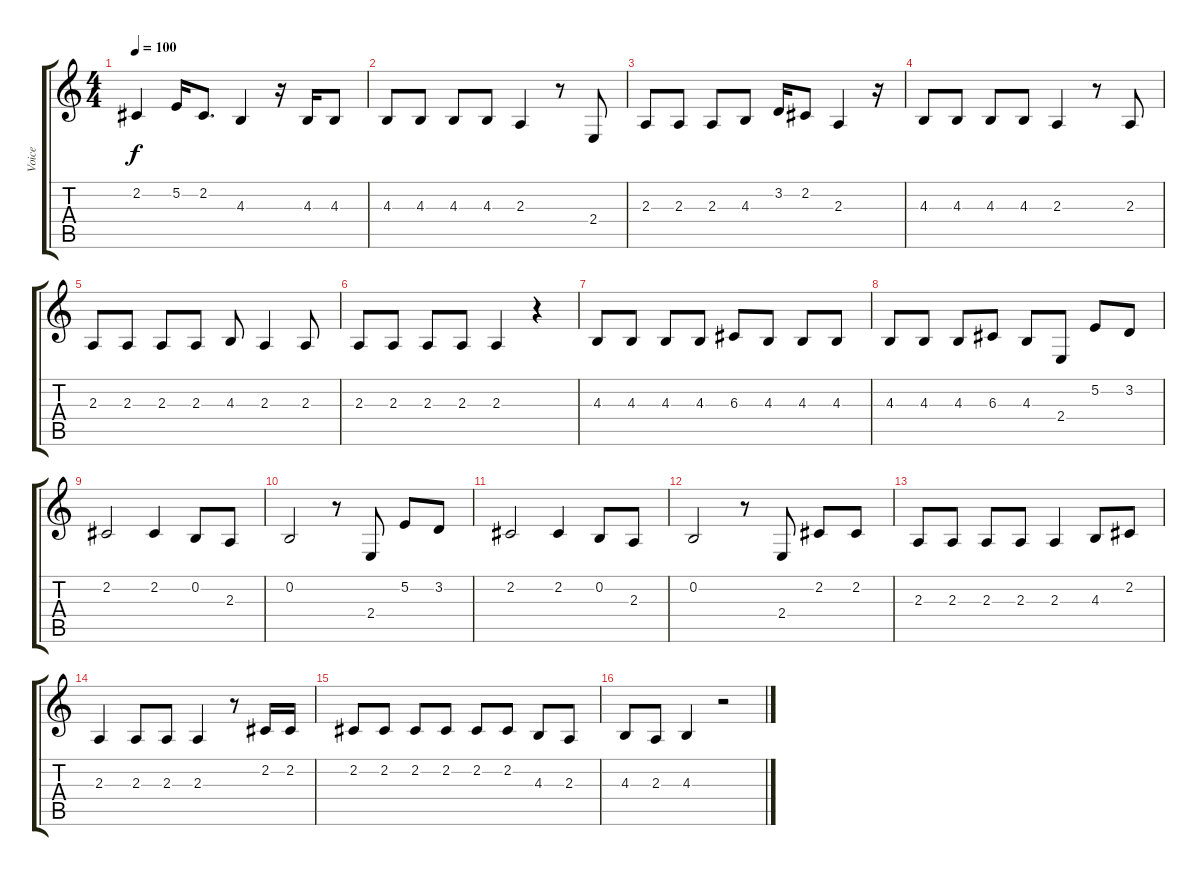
\track ("Voice" "Voice") {instrument lead6voice}
\staff {score tabs}
\tuning (E4 B3 G3 D3 A2 E2) {hide}
\ts (4 4)
\tempo 100
\clef g2
\ks c
2.2.4{dy f} 5.2.16 2.2.8{d} 4.3.4 r.16 4.3.16 4.3.8 |
4.3.8 4.3.8 4.3.8 4.3.8 2.3.4 r.8 2.4.8 |
2.3.8 2.3.8 2.3.8 4.3.8 3.2.16 2.2.8 2.3.4 r.16 |
4.3.8 4.3.8 4.3.8 4.3.8 2.3.4 r.8 2.3.8 |
2.3.8 2.3.8 2.3.8 2.3.8 4.3.8 2.3.4 2.3.8 |
2.3.8 2.3.8 2.3.8 2.3.8 2.3.4 r.4 |
4.3.8 4.3.8 4.3.8 4.3.8 6.3.8 4.3.8 4.3.8 4.3.8 |
4.3.8 4.3.8 4.3.8 6.3.8 4.3.8 2.4.8 5.2.8 3.2.8 |
2.2.2 2.2.4 0.2.8 2.3.8 |
0.2.2 r.8 2.4.8 5.2.8 3.2.8 |
2.2.2 2.2.4 0.2.8 2.3.8 |
0.2.2 r.8 2.4.8 2.2.8 2.2.8 |
2.3.8 2.3.8 2.3.8 2.3.8 2.3.4 4.3.8 2.2.8 |
2.3.4 2.3.8 2.3.8 2.3.4 r.8 2.2.16 2.2.16 |
2.2.8 2.2.8 2.2.8 2.2.8 2.2.8 2.2.8 4.3.8 2.3.8 |
4.3.8 2.3.8 4.3.4 r.2
